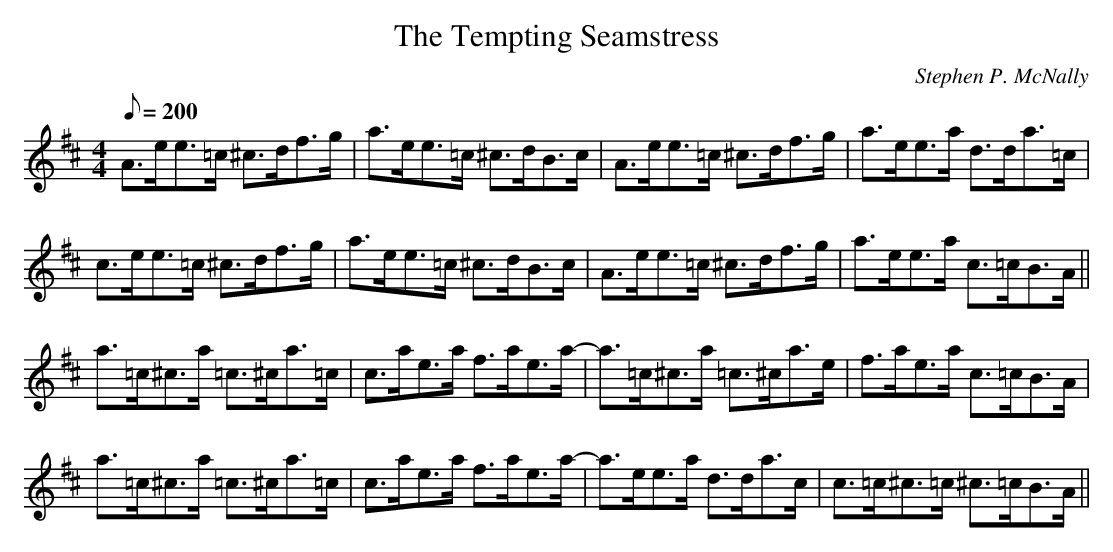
X:1
T:The Tempting Seamstress
M:4/4
L:1/8
Q:200
C:Stephen P. McNally
K:AMix
A>ee>=c ^c>df>g|a>ee>=c ^c>dB>c|A>ee>=c ^c>df>g|a>ee>a d>da>=c|
c>ee>=c ^c>df>g|a>ee>=c ^c>dB>c|A>ee>=c ^c>df>g|a>ee>a c>=cB>A||
a>=c^c>a =c>^ca>=c|c>ae>a f>ae>a-|a>=c^c>a =c>^ca>e|f>ae>a c>=cB>A|
a>=c^c>a =c>^ca>=c|c>ae>a f>ae>a-|a>ee>a d>da>c|c>=c^c>=c ^c>=cB>A||
